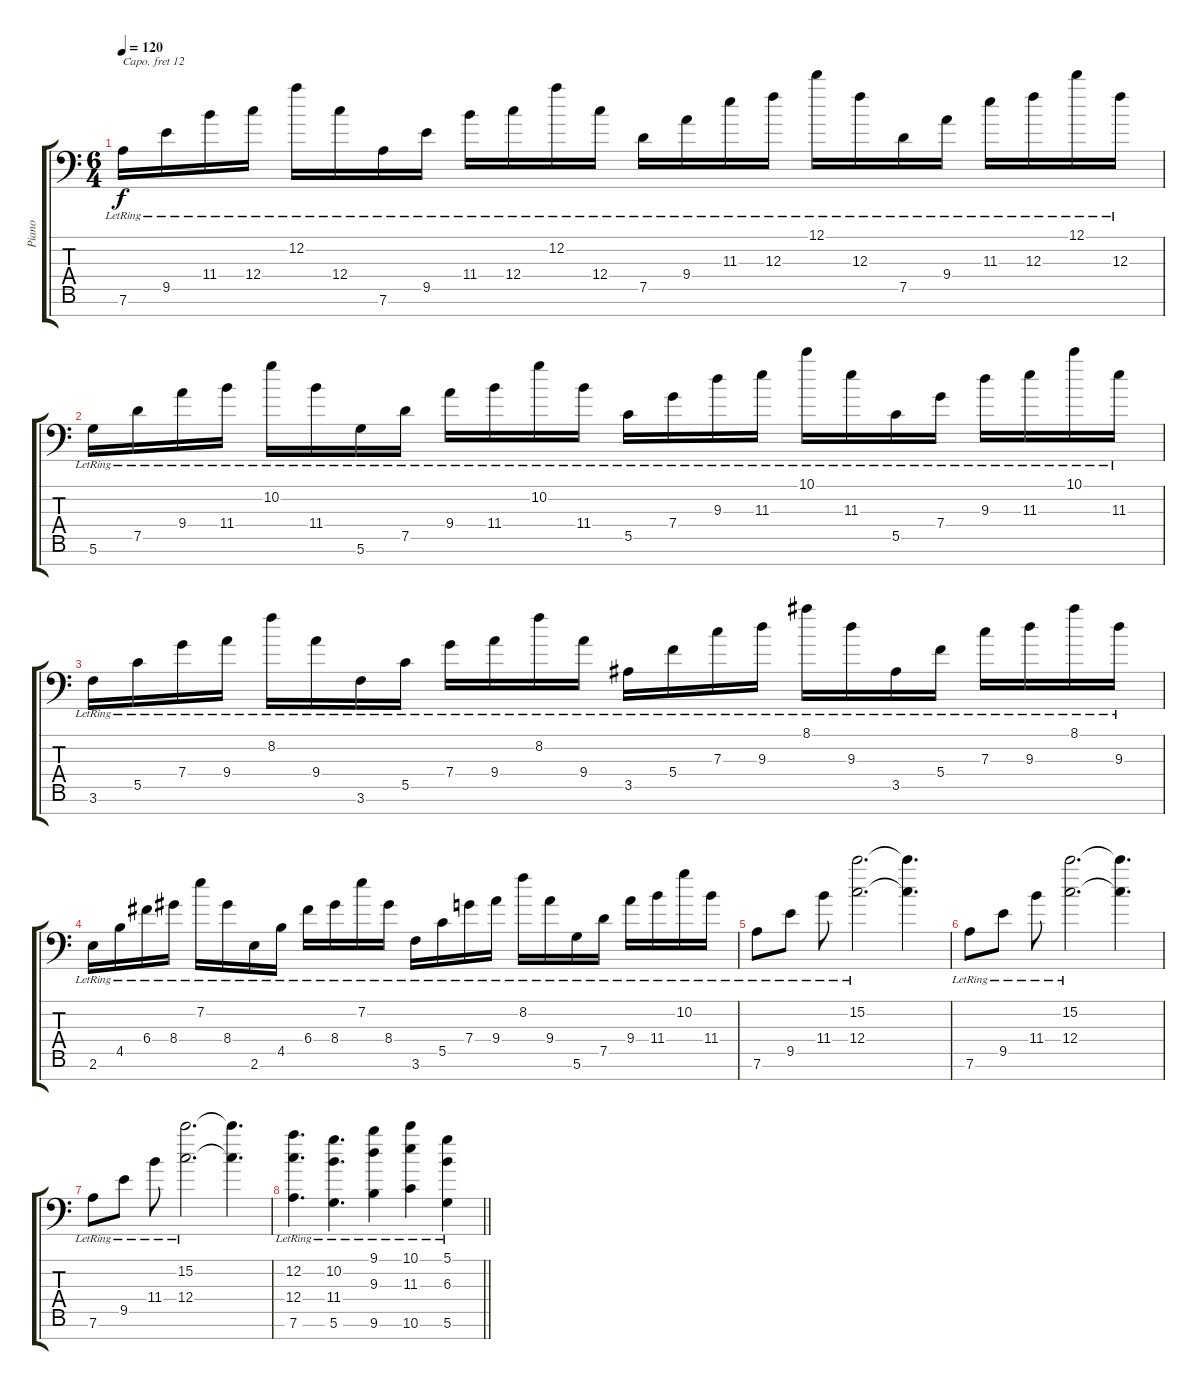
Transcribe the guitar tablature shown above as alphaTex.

\track ("Piano" "Piano") {instrument electricgrandpiano}
\staff {score tabs}
\capo 12
\tuning (D4 A3 F3 C3 G2 D2 A1) {hide}
\ts (6 4)
\tempo 120
\clef f4
\ks c
7.6{lr}.16{dy f} 9.5{lr}.16 11.4{lr}.16 12.4{lr}.16 12.2{lr}.16 12.4{lr}.16 7.6{lr}.16 9.5{lr}.16 11.4{lr}.16 12.4{lr}.16 12.2{lr}.16 12.4{lr}.16 7.5{lr}.16 9.4{lr}.16 11.3{lr}.16 12.3{lr}.16 12.1{lr}.16 12.3{lr}.16 7.5{lr}.16 9.4{lr}.16 11.3{lr}.16 12.3{lr}.16 12.1{lr}.16 12.3{lr}.16 |
5.6{lr}.16 7.5{lr}.16 9.4{lr}.16 11.4{lr}.16 10.2{lr}.16 11.4{lr}.16 5.6{lr}.16 7.5{lr}.16 9.4{lr}.16 11.4{lr}.16 10.2{lr}.16 11.4{lr}.16 5.5{lr}.16 7.4{lr}.16 9.3{lr}.16 11.3{lr}.16 10.1{lr}.16 11.3{lr}.16 5.5{lr}.16 7.4{lr}.16 9.3{lr}.16 11.3{lr}.16 10.1{lr}.16 11.3{lr}.16 |
3.6{lr}.16 5.5{lr}.16 7.4{lr}.16 9.4{lr}.16 8.2{lr}.16 9.4{lr}.16 3.6{lr}.16 5.5{lr}.16 7.4{lr}.16 9.4{lr}.16 8.2{lr}.16 9.4{lr}.16 3.5{lr}.16 5.4{lr}.16 7.3{lr}.16 9.3{lr}.16 8.1{lr}.16 9.3{lr}.16 3.5{lr}.16 5.4{lr}.16 7.3{lr}.16 9.3{lr}.16 8.1{lr}.16 9.3{lr}.16 |
2.6{lr}.16 4.5{lr}.16 6.4{lr}.16 8.4{lr}.16 7.2{lr}.16 8.4{lr}.16 2.6{lr}.16 4.5{lr}.16 6.4{lr}.16 8.4{lr}.16 7.2{lr}.16 8.4{lr}.16 3.6{lr}.16 5.5{lr}.16 7.4{lr}.16 9.4{lr}.16 8.2{lr}.16 9.4{lr}.16 5.6{lr}.16 7.5{lr}.16 9.4{lr}.16 11.4{lr}.16 10.2{lr}.16 11.4{lr}.16 |
7.6{lr}.8 9.5{lr}.8 11.4{lr}.8 (15.2{lr} 12.4{lr}).2{d} (15.2{t} 12.4{t}).4{d} |
7.6{lr}.8 9.5{lr}.8 11.4{lr}.8 (15.2{lr} 12.4{lr}).2{d} (15.2{t} 12.4{t}).4{d} |
7.6{lr}.8 9.5{lr}.8 11.4{lr}.8 (15.2{lr} 12.4{lr}).2{d} (15.2{t} 12.4{t}).4{d} |
\barLineRight lightlight
(12.2{lr} 12.4{lr} 7.6{lr}).4{d} (10.2{lr} 11.4{lr} 5.6{lr}).4{d} (9.1{lr} 9.3{lr} 9.6{lr}).4 (10.1{lr} 11.3{lr} 10.6{lr}).4 (5.1{lr} 6.3{lr} 5.6{lr}).4
